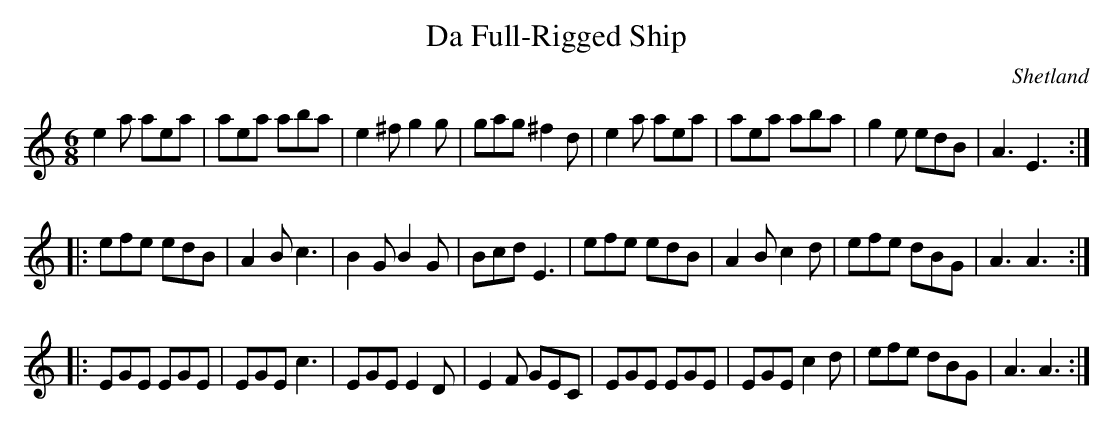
X:1
T:Full-Rigged Ship, Da
O:Shetland
M:6/8
K:Am
e2a aea|aea aba|e2^f g2g|gag ^f2d|\
e2a aea|aea aba|g2e edB|A3 E3:|
|:efe edB|A2B c3|B2G B2G|Bcd E3|\
efe edB|A2B c2d|efe dBG|A3 A3:|
|:EGE EGE|EGE c3|EGE E2D|E2F GEC|\
EGE EGE|EGE c2d|efe dBG|A3 A3:|
